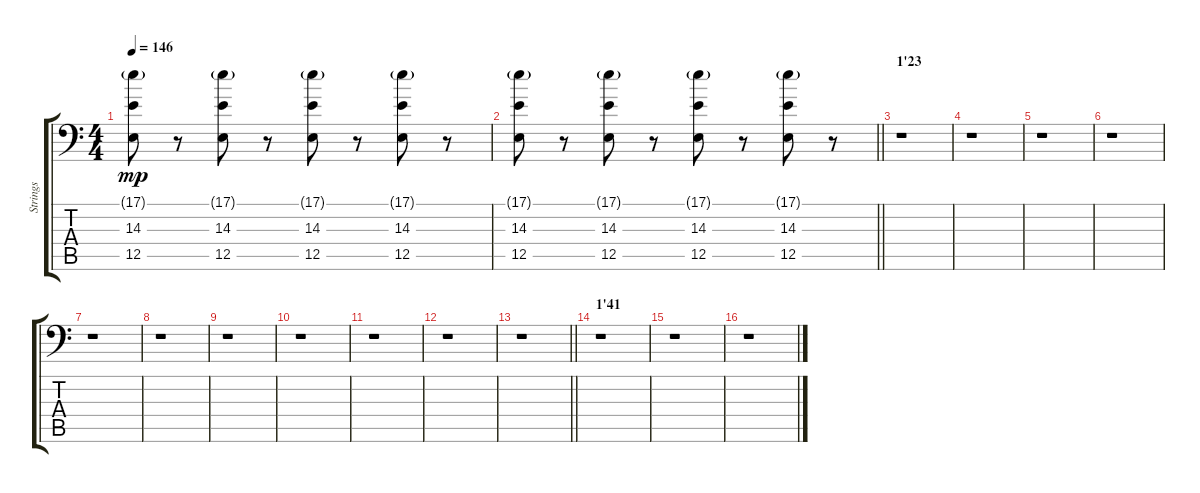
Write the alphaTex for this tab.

\track ("Strings" "Strings") {instrument stringensemble1}
\staff {score tabs}
\tuning (B3 Gb3 D3 A2 E2 A1) {hide}
\ts (4 4)
\tempo 146
\clef f4
\ks c
(17.1{g} 14.3 12.5).8{dy mp} r.8 (17.1{g} 14.3 12.5).8 r.8 (17.1{g} 14.3 12.5).8 r.8 (17.1{g} 14.3 12.5).8 r.8 |
\barLineRight lightlight
(17.1{g} 14.3 12.5).8 r.8 (17.1{g} 14.3 12.5).8 r.8 (17.1{g} 14.3 12.5).8 r.8 (17.1{g} 14.3 12.5).8 r.8 |
\section ("" "1'23")
r.1 |
r.1 |
r.1 |
r.1 |
r.1 |
r.1 |
r.1 |
r.1 |
r.1 |
r.1 |
\barLineRight lightlight
r.1 |
\section ("" "1'41")
r.1 |
r.1 |
r.1
